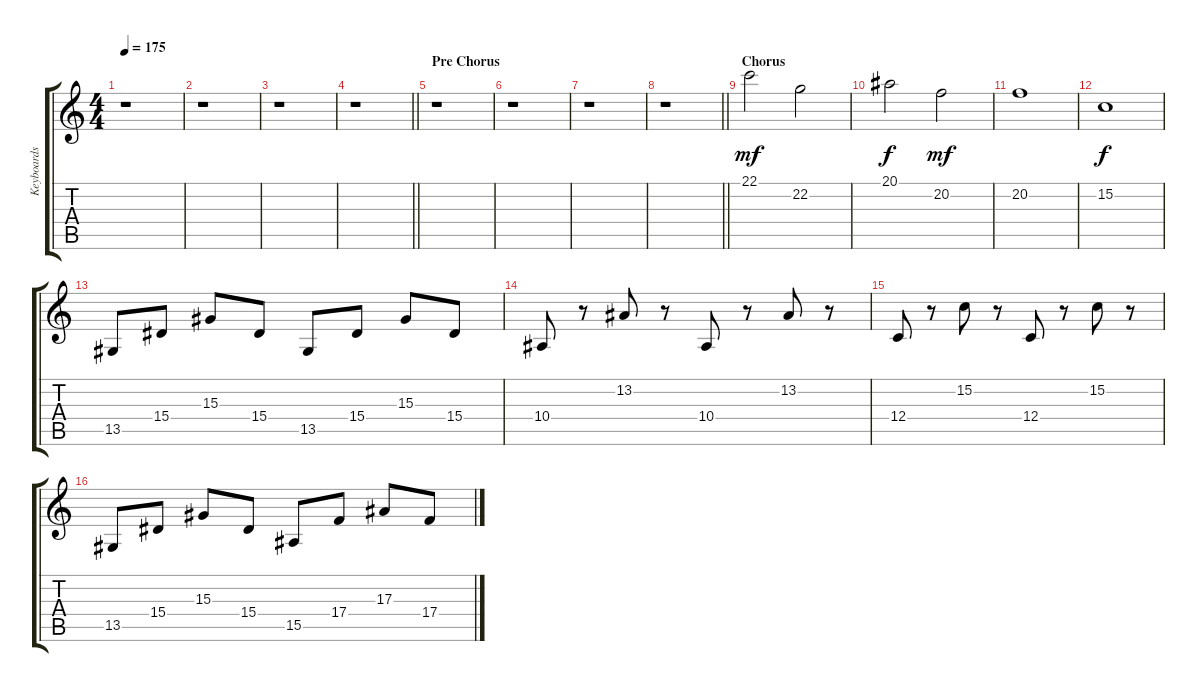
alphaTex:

\track ("Keyboards 2" "Keyboards ") {instrument frenchhorn}
\staff {score tabs}
\tuning (D4 A3 F3 C3 G2 D2) {hide}
\ts (4 4)
\tempo 175
\clef g2
\ks c
r.1{dy mf} |
r.1 |
r.1 |
\barLineRight lightlight
r.1 |
\section ("" "Pre Chorus")
r.1 |
r.1 |
r.1 |
\barLineRight lightlight
r.1 |
\section ("" "Chorus")
22.1.2{volume 13 instrument stringensemble1} 22.2.2 |
20.1.2{dy f} 20.2.2{dy mf} |
20.2.1 |
15.2.1{dy f} |
13.5.8 15.4.8 15.3.8 15.4.8 13.5.8 15.4.8 15.3.8 15.4.8 |
10.4.8 r.8 13.2.8 r.8 10.4.8 r.8 13.2.8 r.8 |
12.4.8 r.8 15.2.8 r.8 12.4.8 r.8 15.2.8 r.8 |
13.5.8 15.4.8 15.3.8 15.4.8 15.5.8 17.4.8 17.3.8 17.4.8
